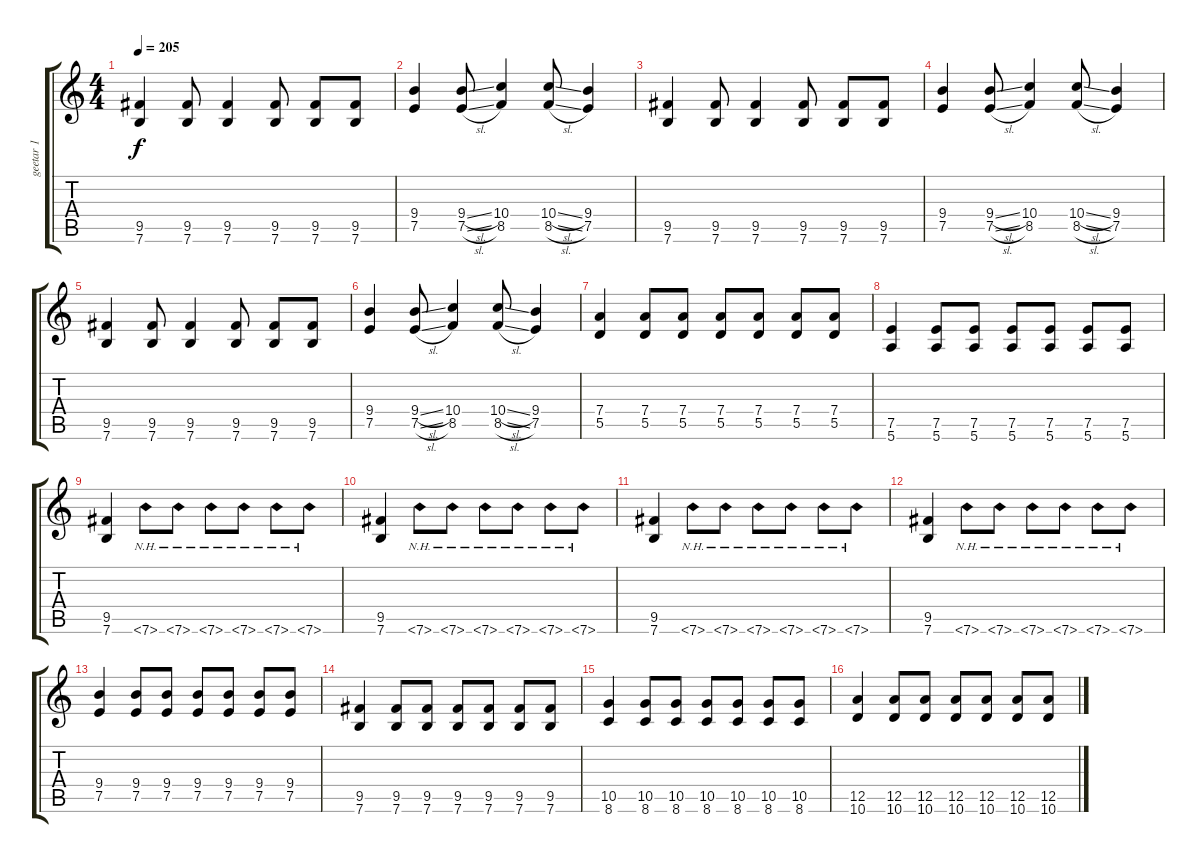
\track ("geetar 1" "geetar 1") {instrument distortionguitar}
\staff {score tabs}
\tuning (E4 B3 G3 D3 A2 E2) {hide}
\ts (4 4)
\tempo 205
\clef g2
\ks c
(9.5 7.6).4{dy f} (9.5 7.6).8 (9.5 7.6).4 (9.5 7.6).8 (9.5 7.6).8 (9.5 7.6).8 |
(9.4 7.5).4 (9.4{sl} 7.5{sl}).8 (10.4 8.5).4 (10.4{sl} 8.5{sl}).8 (9.4 7.5).4 |
(9.5 7.6).4 (9.5 7.6).8 (9.5 7.6).4 (9.5 7.6).8 (9.5 7.6).8 (9.5 7.6).8 |
(9.4 7.5).4 (9.4{sl} 7.5{sl}).8 (10.4 8.5).4 (10.4{sl} 8.5{sl}).8 (9.4 7.5).4 |
(9.5 7.6).4 (9.5 7.6).8 (9.5 7.6).4 (9.5 7.6).8 (9.5 7.6).8 (9.5 7.6).8 |
(9.4 7.5).4 (9.4{sl} 7.5{sl}).8 (10.4 8.5).4 (10.4{sl} 8.5{sl}).8 (9.4 7.5).4 |
(7.4 5.5).4 (7.4 5.5).8 (7.4 5.5).8 (7.4 5.5).8 (7.4 5.5).8 (7.4 5.5).8 (7.4 5.5).8 |
(7.5 5.6).4 (7.5 5.6).8 (7.5 5.6).8 (7.5 5.6).8 (7.5 5.6).8 (7.5 5.6).8 (7.5 5.6).8 |
(9.5 7.6).4 7.6{nh}.8 7.6{nh}.8 7.6{nh}.8 7.6{nh}.8 7.6{nh}.8 7.6{nh}.8 |
(9.5 7.6).4 7.6{nh}.8 7.6{nh}.8 7.6{nh}.8 7.6{nh}.8 7.6{nh}.8 7.6{nh}.8 |
(9.5 7.6).4 7.6{nh}.8 7.6{nh}.8 7.6{nh}.8 7.6{nh}.8 7.6{nh}.8 7.6{nh}.8 |
(9.5 7.6).4 7.6{nh}.8 7.6{nh}.8 7.6{nh}.8 7.6{nh}.8 7.6{nh}.8 7.6{nh}.8 |
(9.4 7.5).4 (9.4 7.5).8 (9.4 7.5).8 (9.4 7.5).8 (9.4 7.5).8 (9.4 7.5).8 (9.4 7.5).8 |
(9.5 7.6).4 (9.5 7.6).8 (9.5 7.6).8 (9.5 7.6).8 (9.5 7.6).8 (9.5 7.6).8 (9.5 7.6).8 |
(10.5 8.6).4 (10.5 8.6).8 (10.5 8.6).8 (10.5 8.6).8 (10.5 8.6).8 (10.5 8.6).8 (10.5 8.6).8 |
(12.5 10.6).4 (12.5 10.6).8 (12.5 10.6).8 (12.5 10.6).8 (12.5 10.6).8 (12.5 10.6).8 (12.5 10.6).8
